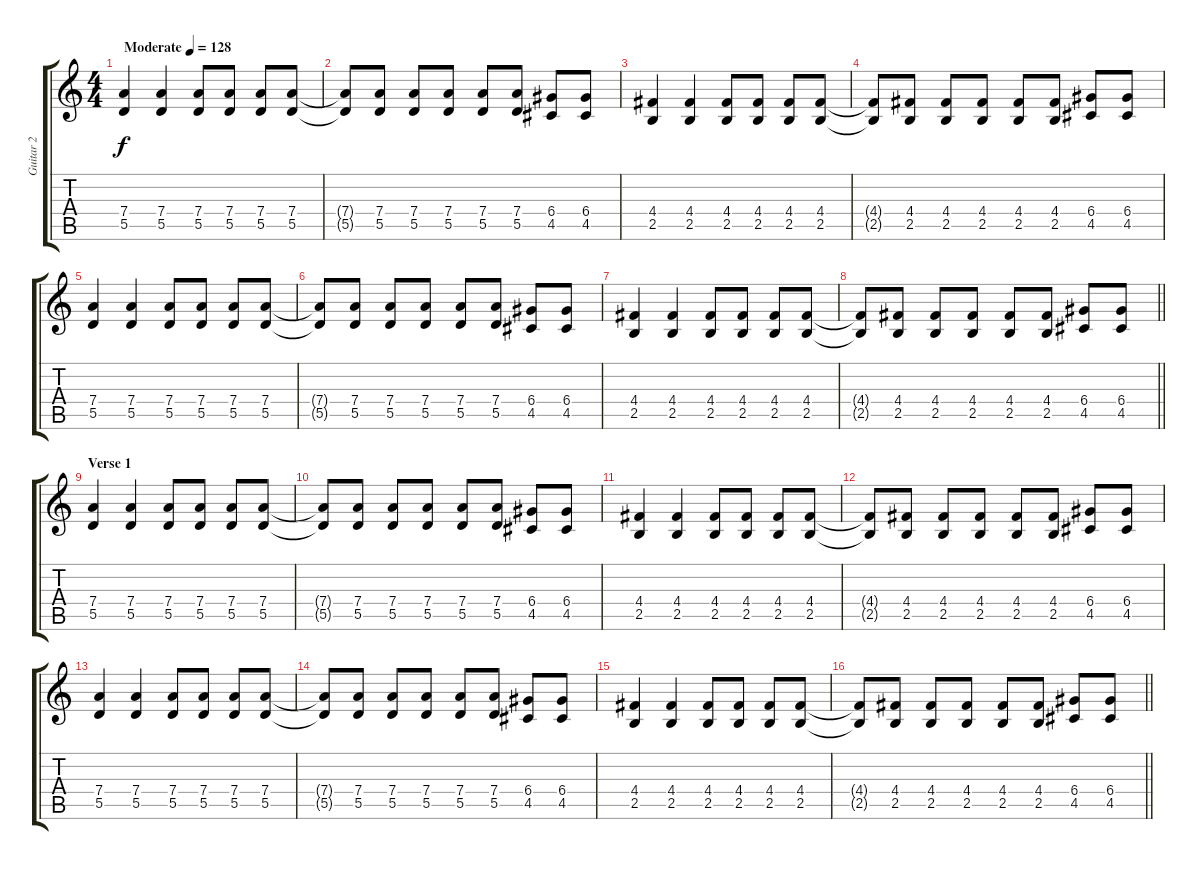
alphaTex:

\track ("Guitar 2" "Guitar 2") {instrument overdrivenguitar}
\staff {score tabs}
\tuning (E4 B3 G3 D3 A2 E2) {hide}
\ts (4 4)
\tempo (128 "Moderate")
\clef g2
\ks c
(7.4 5.5).4{dy f instrument overdrivenguitar} (7.4 5.5).4 (7.4 5.5).8 (7.4 5.5).8 (7.4 5.5).8 (7.4 5.5).8 |
(7.4{t} 5.5{t}).8 (7.4 5.5).8 (7.4 5.5).8 (7.4 5.5).8 (7.4 5.5).8 (7.4 5.5).8 (6.4 4.5).8 (6.4 4.5).8 |
(4.4 2.5).4 (4.4 2.5).4 (4.4 2.5).8 (4.4 2.5).8 (4.4 2.5).8 (4.4 2.5).8 |
(4.4{t} 2.5{t}).8 (4.4 2.5).8 (4.4 2.5).8 (4.4 2.5).8 (4.4 2.5).8 (4.4 2.5).8 (6.4 4.5).8 (6.4 4.5).8 |
(7.4 5.5).4 (7.4 5.5).4 (7.4 5.5).8 (7.4 5.5).8 (7.4 5.5).8 (7.4 5.5).8 |
(7.4{t} 5.5{t}).8 (7.4 5.5).8 (7.4 5.5).8 (7.4 5.5).8 (7.4 5.5).8 (7.4 5.5).8 (6.4 4.5).8 (6.4 4.5).8 |
(4.4 2.5).4 (4.4 2.5).4 (4.4 2.5).8 (4.4 2.5).8 (4.4 2.5).8 (4.4 2.5).8 |
\barLineRight lightlight
(4.4{t} 2.5{t}).8 (4.4 2.5).8 (4.4 2.5).8 (4.4 2.5).8 (4.4 2.5).8 (4.4 2.5).8 (6.4 4.5).8 (6.4 4.5).8 |
\section ("" "Verse 1")
(7.4 5.5).4 (7.4 5.5).4 (7.4 5.5).8 (7.4 5.5).8 (7.4 5.5).8 (7.4 5.5).8 |
(7.4{t} 5.5{t}).8 (7.4 5.5).8 (7.4 5.5).8 (7.4 5.5).8 (7.4 5.5).8 (7.4 5.5).8 (6.4 4.5).8 (6.4 4.5).8 |
(4.4 2.5).4 (4.4 2.5).4 (4.4 2.5).8 (4.4 2.5).8 (4.4 2.5).8 (4.4 2.5).8 |
(4.4{t} 2.5{t}).8 (4.4 2.5).8 (4.4 2.5).8 (4.4 2.5).8 (4.4 2.5).8 (4.4 2.5).8 (6.4 4.5).8 (6.4 4.5).8 |
(7.4 5.5).4 (7.4 5.5).4 (7.4 5.5).8 (7.4 5.5).8 (7.4 5.5).8 (7.4 5.5).8 |
(7.4{t} 5.5{t}).8 (7.4 5.5).8 (7.4 5.5).8 (7.4 5.5).8 (7.4 5.5).8 (7.4 5.5).8 (6.4 4.5).8 (6.4 4.5).8 |
(4.4 2.5).4 (4.4 2.5).4 (4.4 2.5).8 (4.4 2.5).8 (4.4 2.5).8 (4.4 2.5).8 |
\barLineRight lightlight
(4.4{t} 2.5{t}).8 (4.4 2.5).8 (4.4 2.5).8 (4.4 2.5).8 (4.4 2.5).8 (4.4 2.5).8 (6.4 4.5).8 (6.4 4.5).8
